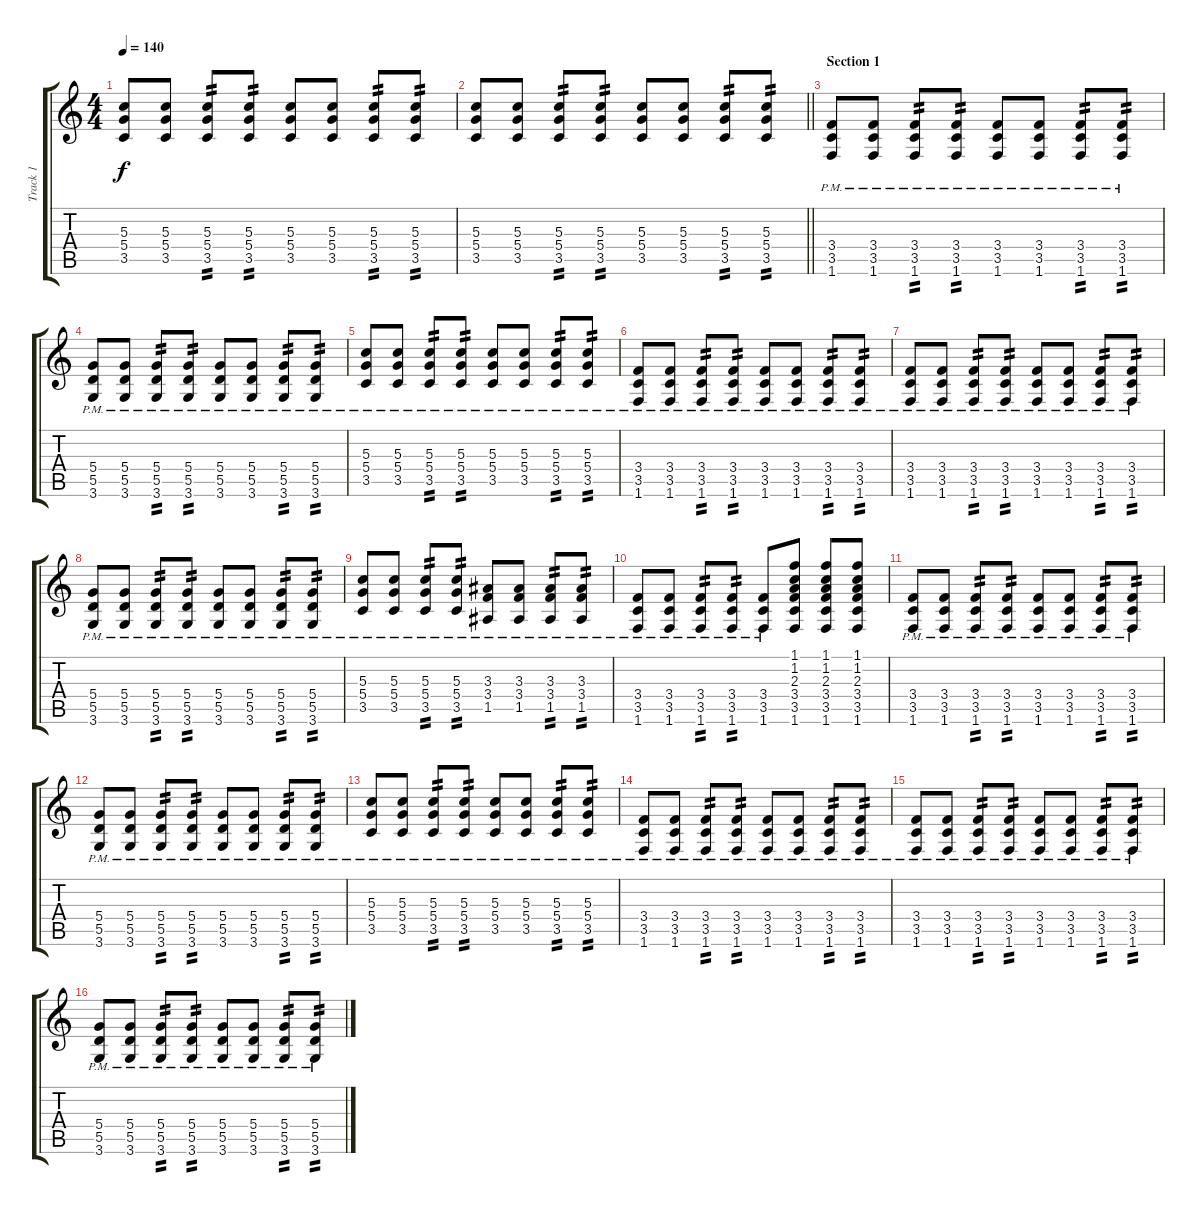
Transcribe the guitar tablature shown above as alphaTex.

\track ("Track 1" "Track 1") {instrument distortionguitar}
\staff {score tabs}
\tuning (E4 B3 G3 D3 A2 E2) {hide}
\ts (4 4)
\tempo 140
\clef g2
\ks c
(5.3 5.4 3.5).8{dy f} (5.3 5.4 3.5).8 (5.3 5.4 3.5).8{tp 2} (5.3 5.4 3.5).8{tp 2} (5.3 5.4 3.5).8 (5.3 5.4 3.5).8 (5.3 5.4 3.5).8{tp 2} (5.3 5.4 3.5).8{tp 2} |
\barLineRight lightlight
(5.3 5.4 3.5).8 (5.3 5.4 3.5).8 (5.3 5.4 3.5).8{tp 2} (5.3 5.4 3.5).8{tp 2} (5.3 5.4 3.5).8 (5.3 5.4 3.5).8 (5.3 5.4 3.5).8{tp 2} (5.3 5.4 3.5).8{tp 2} |
\section ("" "Section 1")
(3.4{pm} 3.5{pm} 1.6{pm}).8 (3.4{pm} 3.5{pm} 1.6{pm}).8 (3.4{pm} 3.5{pm} 1.6{pm}).8{tp 2} (3.4{pm} 3.5{pm} 1.6{pm}).8{tp 2} (3.4{pm} 3.5{pm} 1.6{pm}).8 (3.4{pm} 3.5{pm} 1.6{pm}).8 (3.4{pm} 3.5{pm} 1.6{pm}).8{tp 2} (3.4{pm} 3.5{pm} 1.6{pm}).8{tp 2} |
(5.4{pm} 5.5{pm} 3.6{pm}).8 (5.4{pm} 5.5{pm} 3.6{pm}).8 (5.4{pm} 5.5{pm} 3.6{pm}).8{tp 2} (5.4{pm} 5.5{pm} 3.6{pm}).8{tp 2} (5.4{pm} 5.5{pm} 3.6{pm}).8 (5.4{pm} 5.5{pm} 3.6{pm}).8 (5.4{pm} 5.5{pm} 3.6{pm}).8{tp 2} (5.4{pm} 5.5{pm} 3.6{pm}).8{tp 2} |
(5.3{pm} 5.4{pm} 3.5{pm}).8 (5.3{pm} 5.4{pm} 3.5{pm}).8 (5.3{pm} 5.4{pm} 3.5{pm}).8{tp 2} (5.3{pm} 5.4{pm} 3.5{pm}).8{tp 2} (5.3{pm} 5.4{pm} 3.5{pm}).8 (5.3{pm} 5.4{pm} 3.5{pm}).8 (5.3{pm} 5.4{pm} 3.5{pm}).8{tp 2} (5.3{pm} 5.4{pm} 3.5{pm}).8{tp 2} |
(3.4{pm} 3.5{pm} 1.6{pm}).8 (3.4{pm} 3.5{pm} 1.6{pm}).8 (3.4{pm} 3.5{pm} 1.6{pm}).8{tp 2} (3.4{pm} 3.5{pm} 1.6{pm}).8{tp 2} (3.4{pm} 3.5{pm} 1.6{pm}).8 (3.4{pm} 3.5{pm} 1.6{pm}).8 (3.4{pm} 3.5{pm} 1.6{pm}).8{tp 2} (3.4{pm} 3.5{pm} 1.6{pm}).8{tp 2} |
(3.4{pm} 3.5{pm} 1.6{pm}).8 (3.4{pm} 3.5{pm} 1.6{pm}).8 (3.4{pm} 3.5{pm} 1.6{pm}).8{tp 2} (3.4{pm} 3.5{pm} 1.6{pm}).8{tp 2} (3.4{pm} 3.5{pm} 1.6{pm}).8 (3.4{pm} 3.5{pm} 1.6{pm}).8 (3.4{pm} 3.5{pm} 1.6{pm}).8{tp 2} (3.4{pm} 3.5{pm} 1.6{pm}).8{tp 2} |
(5.4{pm} 5.5{pm} 3.6{pm}).8 (5.4{pm} 5.5{pm} 3.6{pm}).8 (5.4{pm} 5.5{pm} 3.6{pm}).8{tp 2} (5.4{pm} 5.5{pm} 3.6{pm}).8{tp 2} (5.4{pm} 5.5{pm} 3.6{pm}).8 (5.4{pm} 5.5{pm} 3.6{pm}).8 (5.4{pm} 5.5{pm} 3.6{pm}).8{tp 2} (5.4{pm} 5.5{pm} 3.6{pm}).8{tp 2} |
(5.3{pm} 5.4{pm} 3.5{pm}).8 (5.3{pm} 5.4{pm} 3.5{pm}).8 (5.3{pm} 5.4{pm} 3.5{pm}).8{tp 2} (5.3{pm} 5.4{pm} 3.5{pm}).8{tp 2} (3.3{pm} 3.4{pm} 1.5{pm}).8 (3.3{pm} 3.4{pm} 1.5{pm}).8 (3.3{pm} 3.4{pm} 1.5{pm}).8{tp 2} (3.3{pm} 3.4{pm} 1.5{pm}).8{tp 2} |
(3.4{pm} 3.5{pm} 1.6{pm}).8 (3.4{pm} 3.5{pm} 1.6{pm}).8 (3.4{pm} 3.5{pm} 1.6{pm}).8{tp 2} (3.4{pm} 3.5{pm} 1.6{pm}).8{tp 2} (3.4{pm} 3.5{pm} 1.6{pm}).8 (1.1 1.2 2.3 3.4 3.5 1.6).8 (1.1 1.2 2.3 3.4 3.5 1.6).8 (1.1 1.2 2.3 3.4 3.5 1.6).8 |
(3.4{pm} 3.5{pm} 1.6{pm}).8 (3.4{pm} 3.5{pm} 1.6{pm}).8 (3.4{pm} 3.5{pm} 1.6{pm}).8{tp 2} (3.4{pm} 3.5{pm} 1.6{pm}).8{tp 2} (3.4{pm} 3.5{pm} 1.6{pm}).8 (3.4{pm} 3.5{pm} 1.6{pm}).8 (3.4{pm} 3.5{pm} 1.6{pm}).8{tp 2} (3.4{pm} 3.5{pm} 1.6{pm}).8{tp 2} |
(5.4{pm} 5.5{pm} 3.6{pm}).8 (5.4{pm} 5.5{pm} 3.6{pm}).8 (5.4{pm} 5.5{pm} 3.6{pm}).8{tp 2} (5.4{pm} 5.5{pm} 3.6{pm}).8{tp 2} (5.4{pm} 5.5{pm} 3.6{pm}).8 (5.4{pm} 5.5{pm} 3.6{pm}).8 (5.4{pm} 5.5{pm} 3.6{pm}).8{tp 2} (5.4{pm} 5.5{pm} 3.6{pm}).8{tp 2} |
(5.3{pm} 5.4{pm} 3.5{pm}).8 (5.3{pm} 5.4{pm} 3.5{pm}).8 (5.3{pm} 5.4{pm} 3.5{pm}).8{tp 2} (5.3{pm} 5.4{pm} 3.5{pm}).8{tp 2} (5.3{pm} 5.4{pm} 3.5{pm}).8 (5.3{pm} 5.4{pm} 3.5{pm}).8 (5.3{pm} 5.4{pm} 3.5{pm}).8{tp 2} (5.3{pm} 5.4{pm} 3.5{pm}).8{tp 2} |
(3.4{pm} 3.5{pm} 1.6{pm}).8 (3.4{pm} 3.5{pm} 1.6{pm}).8 (3.4{pm} 3.5{pm} 1.6{pm}).8{tp 2} (3.4{pm} 3.5{pm} 1.6{pm}).8{tp 2} (3.4{pm} 3.5{pm} 1.6{pm}).8 (3.4{pm} 3.5{pm} 1.6{pm}).8 (3.4{pm} 3.5{pm} 1.6{pm}).8{tp 2} (3.4{pm} 3.5{pm} 1.6{pm}).8{tp 2} |
(3.4{pm} 3.5{pm} 1.6{pm}).8 (3.4{pm} 3.5{pm} 1.6{pm}).8 (3.4{pm} 3.5{pm} 1.6{pm}).8{tp 2} (3.4{pm} 3.5{pm} 1.6{pm}).8{tp 2} (3.4{pm} 3.5{pm} 1.6{pm}).8 (3.4{pm} 3.5{pm} 1.6{pm}).8 (3.4{pm} 3.5{pm} 1.6{pm}).8{tp 2} (3.4{pm} 3.5{pm} 1.6{pm}).8{tp 2} |
(5.4{pm} 5.5{pm} 3.6{pm}).8 (5.4{pm} 5.5{pm} 3.6{pm}).8 (5.4{pm} 5.5{pm} 3.6{pm}).8{tp 2} (5.4{pm} 5.5{pm} 3.6{pm}).8{tp 2} (5.4{pm} 5.5{pm} 3.6{pm}).8 (5.4{pm} 5.5{pm} 3.6{pm}).8 (5.4{pm} 5.5{pm} 3.6{pm}).8{tp 2} (5.4{pm} 5.5{pm} 3.6{pm}).8{tp 2}
